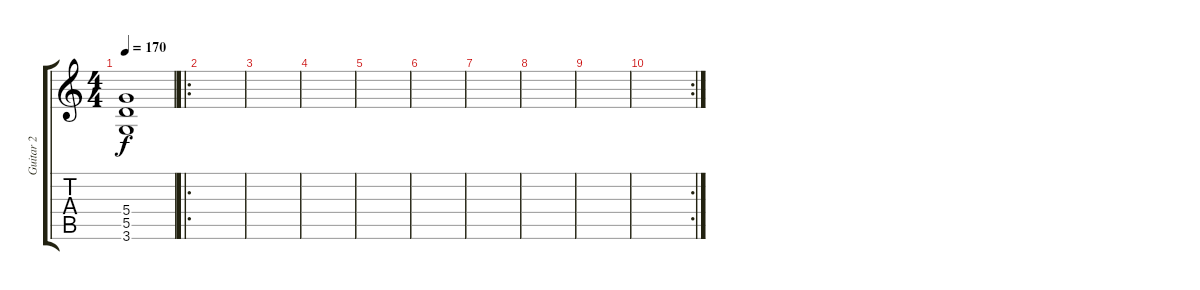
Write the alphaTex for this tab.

\track ("Guitar 2" "Guitar 2") {instrument distortionguitar}
\staff {score tabs}
\tuning (E4 B3 G3 D3 A2 E2) {hide}
\ts (4 4)
\tempo 170
\clef g2
\ks c
(5.4 5.5 3.6).1{dy f} |
\ro
|
|
|
|
|
|
|
|
\rc 2
